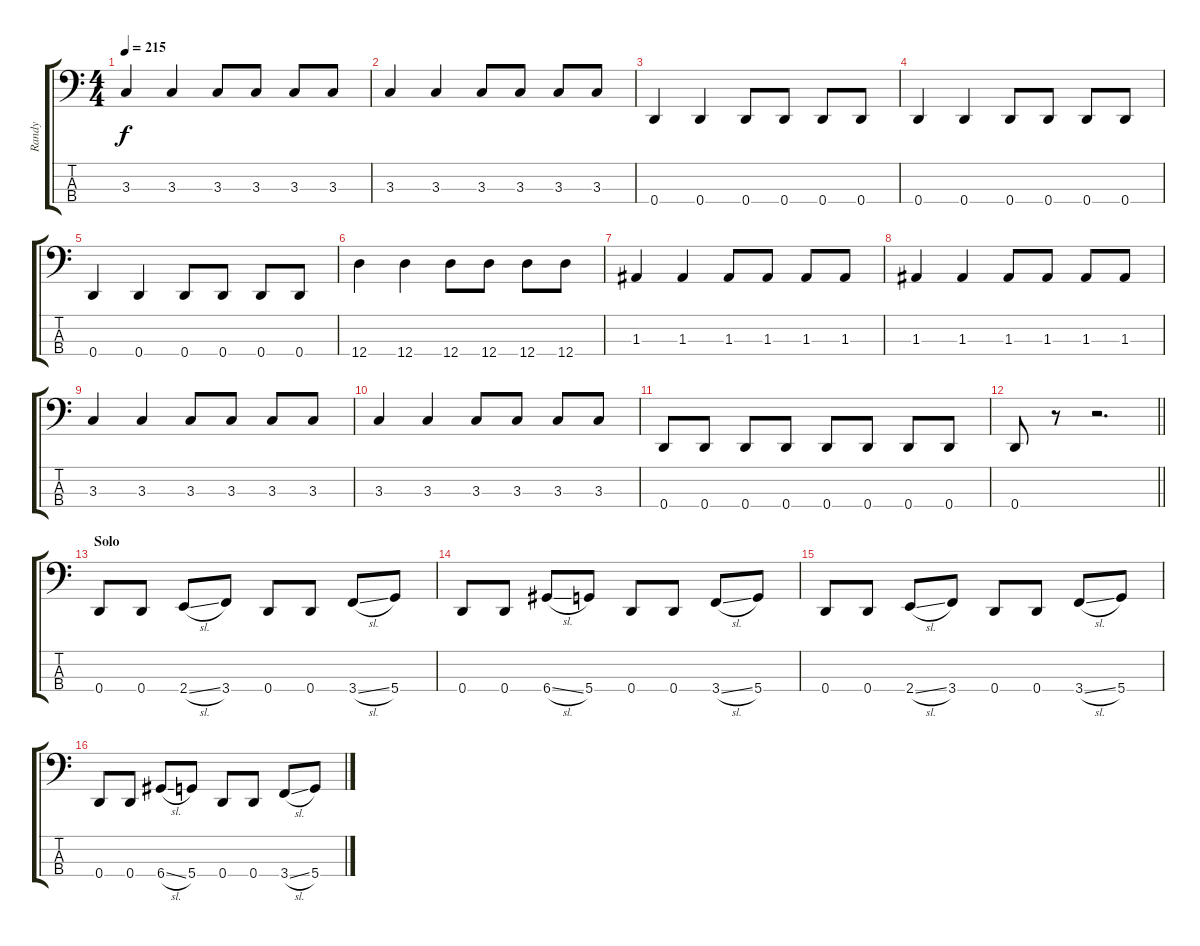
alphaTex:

\track ("Randy" "Randy") {instrument electricbasspick}
\staff {score tabs}
\tuning (G2 D2 A1 D1) {hide}
\ts (4 4)
\tempo 215
\clef f4
\ks c
3.3.4{dy f} 3.3.4 3.3.8 3.3.8 3.3.8 3.3.8 |
3.3.4 3.3.4 3.3.8 3.3.8 3.3.8 3.3.8 |
0.4.4 0.4.4 0.4.8 0.4.8 0.4.8 0.4.8 |
0.4.4 0.4.4 0.4.8 0.4.8 0.4.8 0.4.8 |
0.4.4 0.4.4 0.4.8 0.4.8 0.4.8 0.4.8 |
12.4.4 12.4.4 12.4.8 12.4.8 12.4.8 12.4.8 |
1.3.4 1.3.4 1.3.8 1.3.8 1.3.8 1.3.8 |
1.3.4 1.3.4 1.3.8 1.3.8 1.3.8 1.3.8 |
3.3.4 3.3.4 3.3.8 3.3.8 3.3.8 3.3.8 |
3.3.4 3.3.4 3.3.8 3.3.8 3.3.8 3.3.8 |
0.4.8 0.4.8 0.4.8 0.4.8 0.4.8 0.4.8 0.4.8 0.4.8 |
\barLineRight lightlight
0.4.8 r.8 r.2{d} |
\section ("" "Solo")
0.4.8 0.4.8 2.4{sl}.8 3.4.8 0.4.8 0.4.8 3.4{sl}.8 5.4.8 |
0.4.8 0.4.8 6.4{sl}.8 5.4.8 0.4.8 0.4.8 3.4{sl}.8 5.4.8 |
0.4.8 0.4.8 2.4{sl}.8 3.4.8 0.4.8 0.4.8 3.4{sl}.8 5.4.8 |
0.4.8 0.4.8 6.4{sl}.8 5.4.8 0.4.8 0.4.8 3.4{sl}.8 5.4.8
